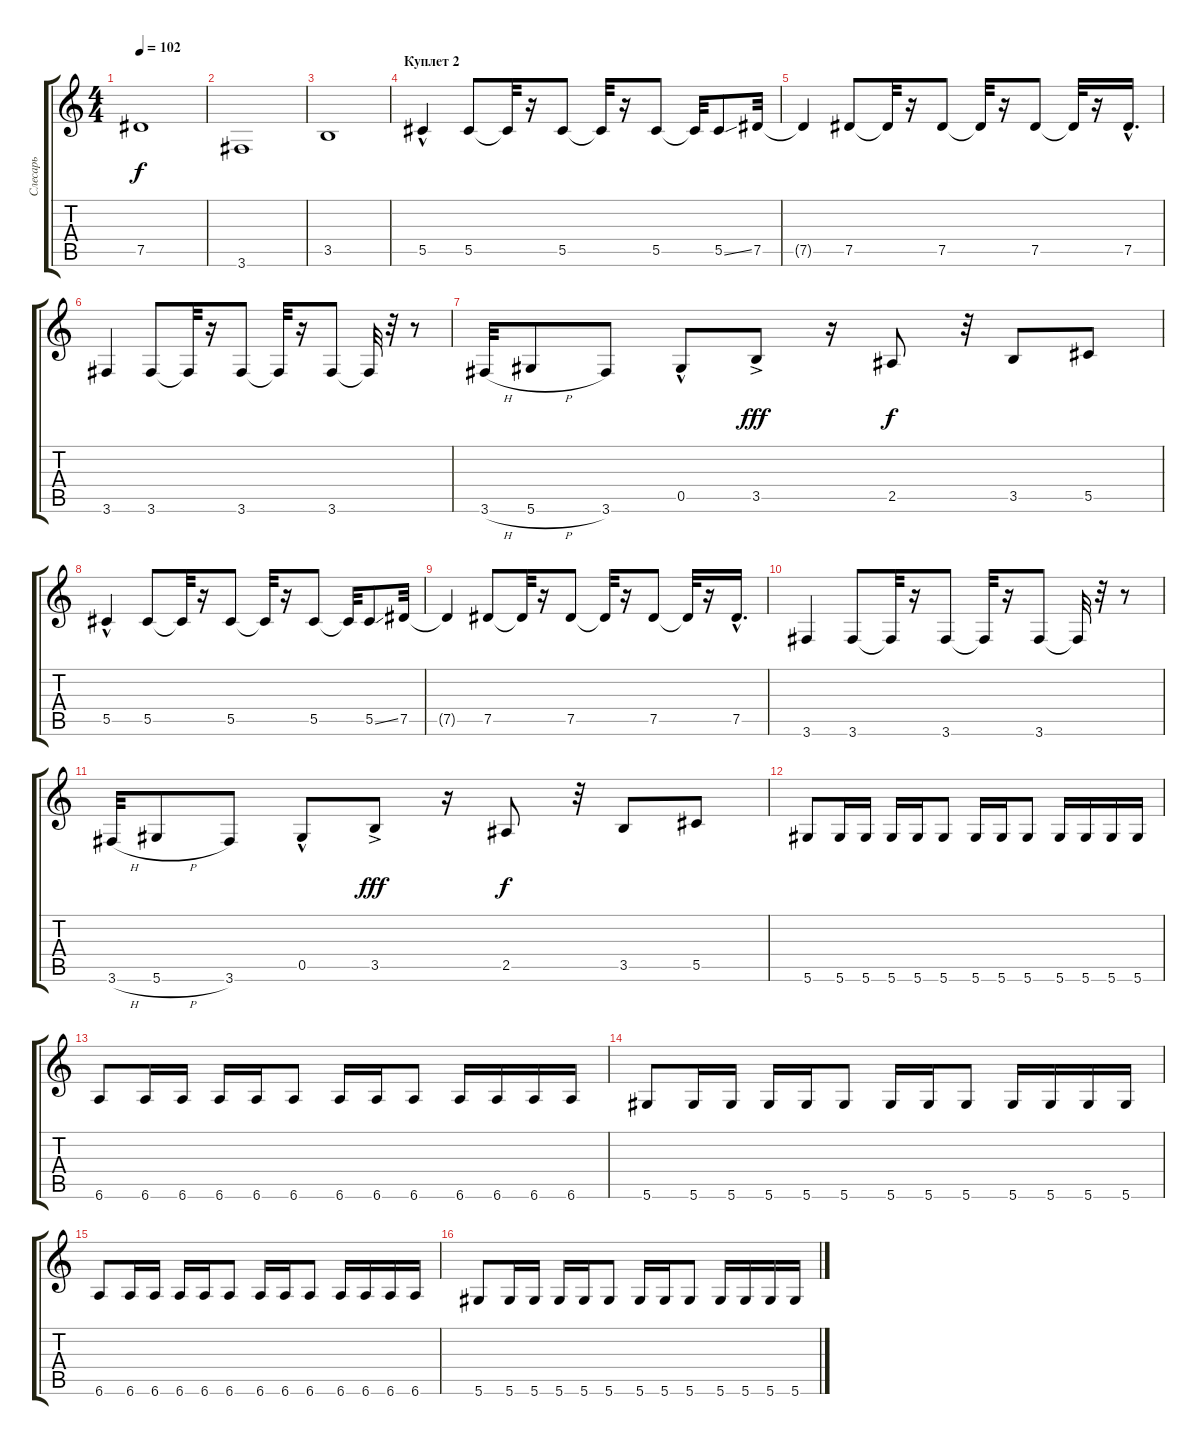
\track ("Слесарь" "Слесарь") {instrument electricbassfinger}
\staff {score tabs}
\tuning (Eb4 Bb3 Gb3 Db3 Ab2 Eb2) {hide}
\ts (4 4)
\tempo 102
\clef g2
\ks c
7.5.1{dy f} |
3.6.1 |
3.5.1 |
\section ("" "Куплет 2")
5.5{hac}.4 5.5.8 5.5{t}.32 r.16 5.5.8 5.5{t}.32 r.16 5.5.8 5.5{t}.32 5.5{ss}.8 7.5.32 |
7.5{t}.4 7.5.8 7.5{t}.32 r.16 7.5.8 7.5{t}.32 r.16 7.5.8 7.5{t}.32 r.16 7.5{hac}.16{d} |
3.6.4 3.6.8 3.6{t}.32 r.16 3.6.8 3.6{t}.32 r.16 3.6.8 3.6{t}.32 r.32 r.8 |
3.6{h}.32 5.6{h}.8 3.6.8 0.5{hac}.8 3.5{ac}.8{dy fff} r.16 2.5.8{dy f} r.32 3.5.8 5.5.8 |
5.5{hac}.4 5.5.8 5.5{t}.32 r.16 5.5.8 5.5{t}.32 r.16 5.5.8 5.5{t}.32 5.5{ss}.8 7.5.32 |
7.5{t}.4 7.5.8 7.5{t}.32 r.16 7.5.8 7.5{t}.32 r.16 7.5.8 7.5{t}.32 r.16 7.5{hac}.16{d} |
3.6.4 3.6.8 3.6{t}.32 r.16 3.6.8 3.6{t}.32 r.16 3.6.8 3.6{t}.32 r.32 r.8 |
3.6{h}.32 5.6{h}.8 3.6.8 0.5{hac}.8 3.5{ac}.8{dy fff} r.16 2.5.8{dy f} r.32 3.5.8 5.5.8 |
5.6.8 5.6.16 5.6.16 5.6.16 5.6.16 5.6.8 5.6.16 5.6.16 5.6.8 5.6.16 5.6.16 5.6.16 5.6.16 |
6.6.8 6.6.16 6.6.16 6.6.16 6.6.16 6.6.8 6.6.16 6.6.16 6.6.8 6.6.16 6.6.16 6.6.16 6.6.16 |
5.6.8 5.6.16 5.6.16 5.6.16 5.6.16 5.6.8 5.6.16 5.6.16 5.6.8 5.6.16 5.6.16 5.6.16 5.6.16 |
6.6.8 6.6.16 6.6.16 6.6.16 6.6.16 6.6.8 6.6.16 6.6.16 6.6.8 6.6.16 6.6.16 6.6.16 6.6.16 |
5.6.8 5.6.16 5.6.16 5.6.16 5.6.16 5.6.8 5.6.16 5.6.16 5.6.8 5.6.16 5.6.16 5.6.16 5.6.16
